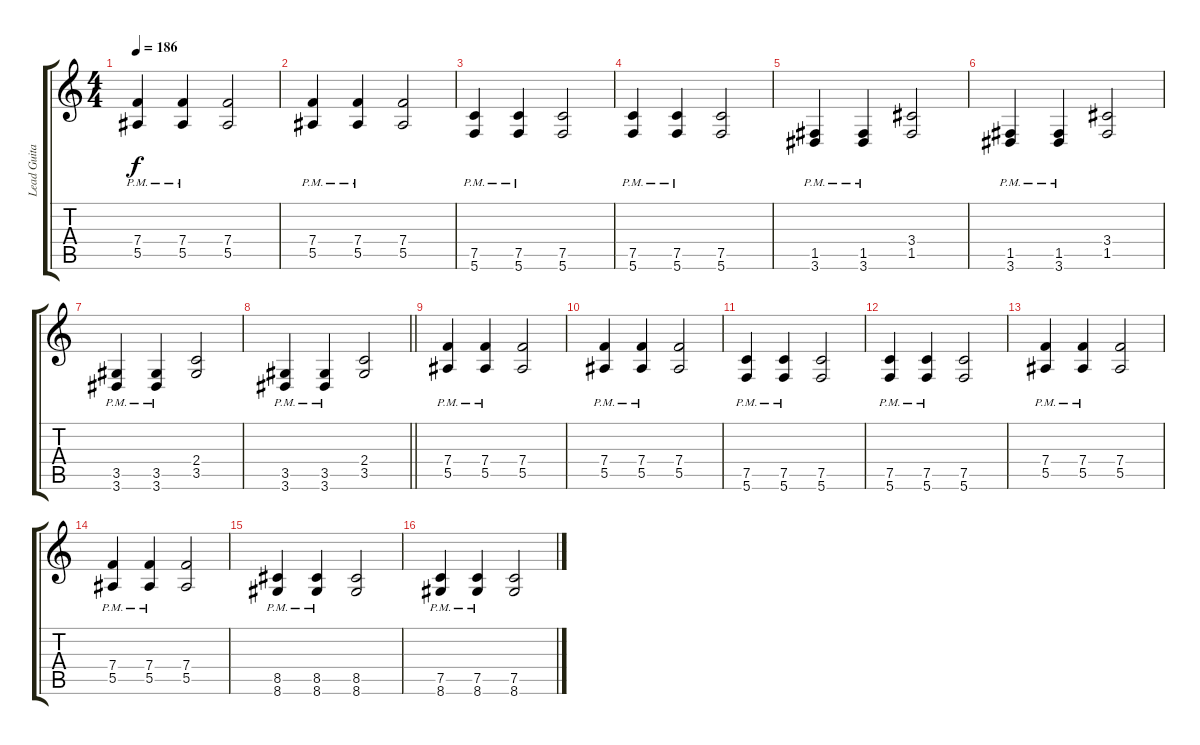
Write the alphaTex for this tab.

\track ("Lead Guitar 2" "Lead Guita") {instrument distortionguitar}
\staff {score tabs}
\tuning (C4 G3 Eb3 Bb2 F2 C2) {hide}
\ts (4 4)
\tempo 186
\clef g2
\ks c
(7.4{pm} 5.5{pm}).4{dy f} (7.4{pm} 5.5{pm}).4 (7.4 5.5).2 |
(7.4{pm} 5.5{pm}).4 (7.4{pm} 5.5{pm}).4 (7.4 5.5).2 |
(7.5{pm} 5.6{pm}).4 (7.5{pm} 5.6{pm}).4 (7.5 5.6).2 |
(7.5{pm} 5.6{pm}).4 (7.5{pm} 5.6{pm}).4 (7.5 5.6).2 |
(1.5{pm} 3.6{pm}).4 (1.5{pm} 3.6{pm}).4 (3.4 1.5).2 |
(1.5{pm} 3.6{pm}).4 (1.5{pm} 3.6{pm}).4 (3.4 1.5).2 |
(3.5{pm} 3.6{pm}).4 (3.5{pm} 3.6{pm}).4 (2.4 3.5).2 |
\barLineRight lightlight
(3.5{pm} 3.6{pm}).4 (3.5{pm} 3.6{pm}).4 (2.4 3.5).2 |
\section ("" "")
(7.4{pm} 5.5{pm}).4 (7.4{pm} 5.5{pm}).4 (7.4 5.5).2 |
(7.4{pm} 5.5{pm}).4 (7.4{pm} 5.5{pm}).4 (7.4 5.5).2 |
(7.5{pm} 5.6{pm}).4 (7.5{pm} 5.6{pm}).4 (7.5 5.6).2 |
(7.5{pm} 5.6{pm}).4 (7.5{pm} 5.6{pm}).4 (7.5 5.6).2 |
(7.4{pm} 5.5{pm}).4 (7.4{pm} 5.5{pm}).4 (7.4 5.5).2 |
(7.4{pm} 5.5{pm}).4 (7.4{pm} 5.5{pm}).4 (7.4 5.5).2 |
(8.5{pm} 8.6{pm}).4 (8.5{pm} 8.6{pm}).4 (8.5 8.6).2 |
(7.5{pm} 8.6{pm}).4 (7.5{pm} 8.6{pm}).4 (7.5 8.6).2
